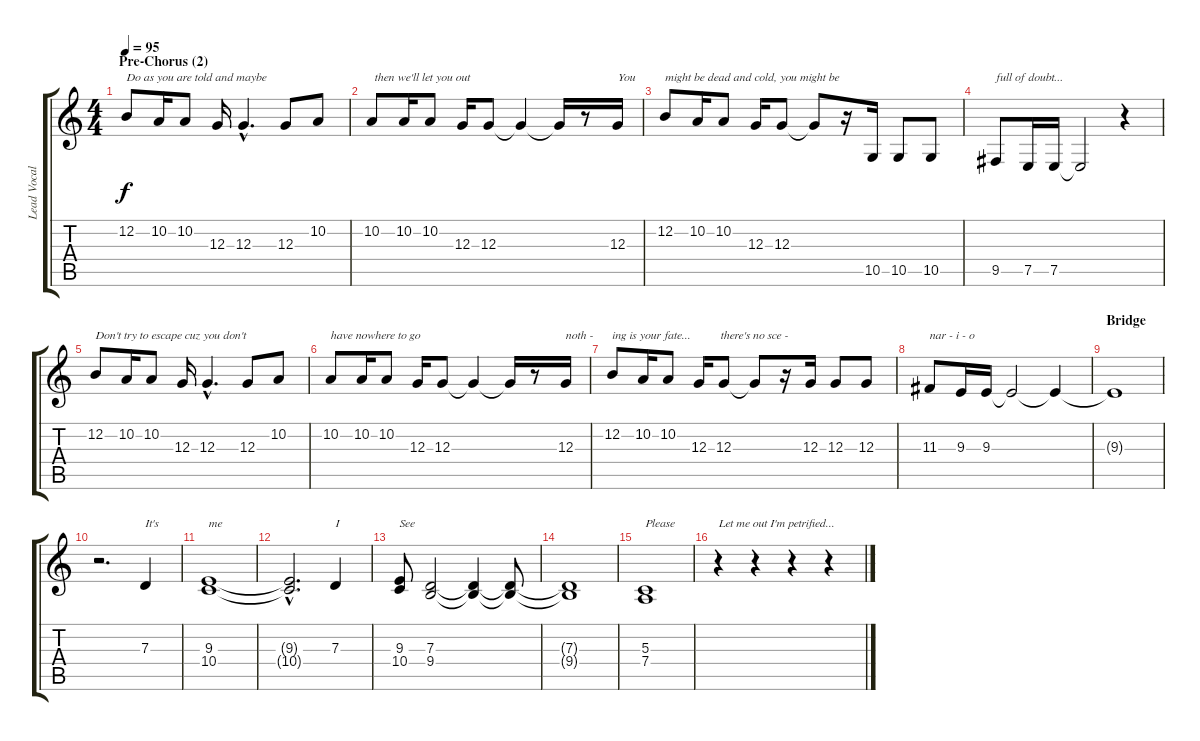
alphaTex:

\track ("Lead Vocal" "Lead Vocal") {instrument lead6voice}
\staff {score tabs}
\tuning (E4 B3 G3 D3 A2 E2) {hide}
\ts (4 4)
\section ("" "Pre-Chorus (2)")
\tempo 95
\clef g2
\ks c
12.2.8{txt "Do as you are told and maybe" dy f} 10.2.16 10.2.8 12.3.16 12.3{hac}.4{d} 12.3.8 10.2.8 |
10.2.8{txt " then we'll let you out"} 10.2.16 10.2.8 12.3.16 12.3.8 12.3{t}.4 12.3{t}.16 r.8 12.3.16{txt "You"} |
12.2.8{txt "might be dead and cold, you might be"} 10.2.16 10.2.8 12.3.16 12.3.8 12.3{t}.8 r.16 10.5.16 10.5.8 10.5.8 |
9.5.8{txt "full of doubt..."} 7.5.16 7.5.16 7.5{t}.2 r.4 |
12.2.8{txt "Don't try to escape cuz you don't "} 10.2.16 10.2.8 12.3.16 12.3{hac}.4{d} 12.3.8 10.2.8 |
10.2.8{txt "have nowhere to go"} 10.2.16 10.2.8 12.3.16 12.3.8 12.3{t}.4 12.3{t}.16 r.8 12.3.16{txt "noth -"} |
12.2.8{txt "ing is your fate...          there's no sce -"} 10.2.16 10.2.8 12.3.16 12.3.8 12.3{t}.8 r.16 12.3.16 12.3.8 12.3.8 |
11.3.8{txt "nar - i - o"} 9.3.16 9.3.16 9.3{t}.2 9.3{t}.4 |
\section ("" "Bridge")
9.3{t}.1 |
r.2{d} 7.3.4{txt "It's"} |
(9.3 10.4).1{txt "me"} |
(9.3{hac t} 10.4{hac t}).2{d} 7.3.4{txt "I"} |
(9.3 10.4).8{txt "See"} (7.3 9.4).2 (7.3{t} 9.4{t}).4 (7.3{t} 9.4{t}).8 |
(7.3{t} 9.4{t}).1 |
(5.3 7.4).1{txt "Please"} |
r.4{txt "Let me out I'm petrified..."} r.4 r.4 r.4
